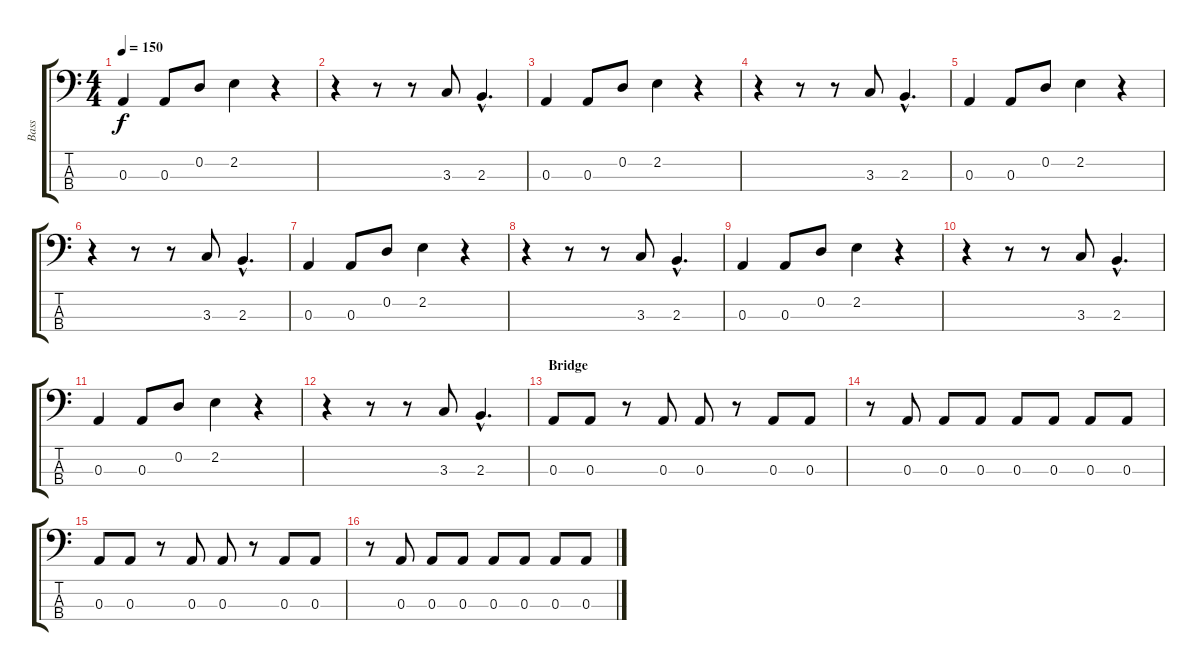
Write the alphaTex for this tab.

\track ("Bass" "Bass") {instrument electricbasspick}
\staff {score tabs}
\tuning (G2 D2 A1 E1) {hide}
\ts (4 4)
\tempo 150
\clef f4
\ks c
0.3.4{dy f} 0.3.8 0.2.8 2.2.4 r.4 |
r.4 r.8 r.8 3.3.8 2.3{hac}.4{d} |
0.3.4 0.3.8 0.2.8 2.2.4 r.4 |
r.4 r.8 r.8 3.3.8 2.3{hac}.4{d} |
0.3.4 0.3.8 0.2.8 2.2.4 r.4 |
r.4 r.8 r.8 3.3.8 2.3{hac}.4{d} |
0.3.4 0.3.8 0.2.8 2.2.4 r.4 |
r.4 r.8 r.8 3.3.8 2.3{hac}.4{d} |
0.3.4 0.3.8 0.2.8 2.2.4 r.4 |
r.4 r.8 r.8 3.3.8 2.3{hac}.4{d} |
0.3.4 0.3.8 0.2.8 2.2.4 r.4 |
r.4 r.8 r.8 3.3.8 2.3{hac}.4{d} |
\section ("" "Bridge")
0.3.8 0.3.8 r.8 0.3.8 0.3.8 r.8 0.3.8 0.3.8 |
r.8 0.3.8 0.3.8 0.3.8 0.3.8 0.3.8 0.3.8 0.3.8 |
0.3.8 0.3.8 r.8 0.3.8 0.3.8 r.8 0.3.8 0.3.8 |
r.8 0.3.8 0.3.8 0.3.8 0.3.8 0.3.8 0.3.8 0.3.8
